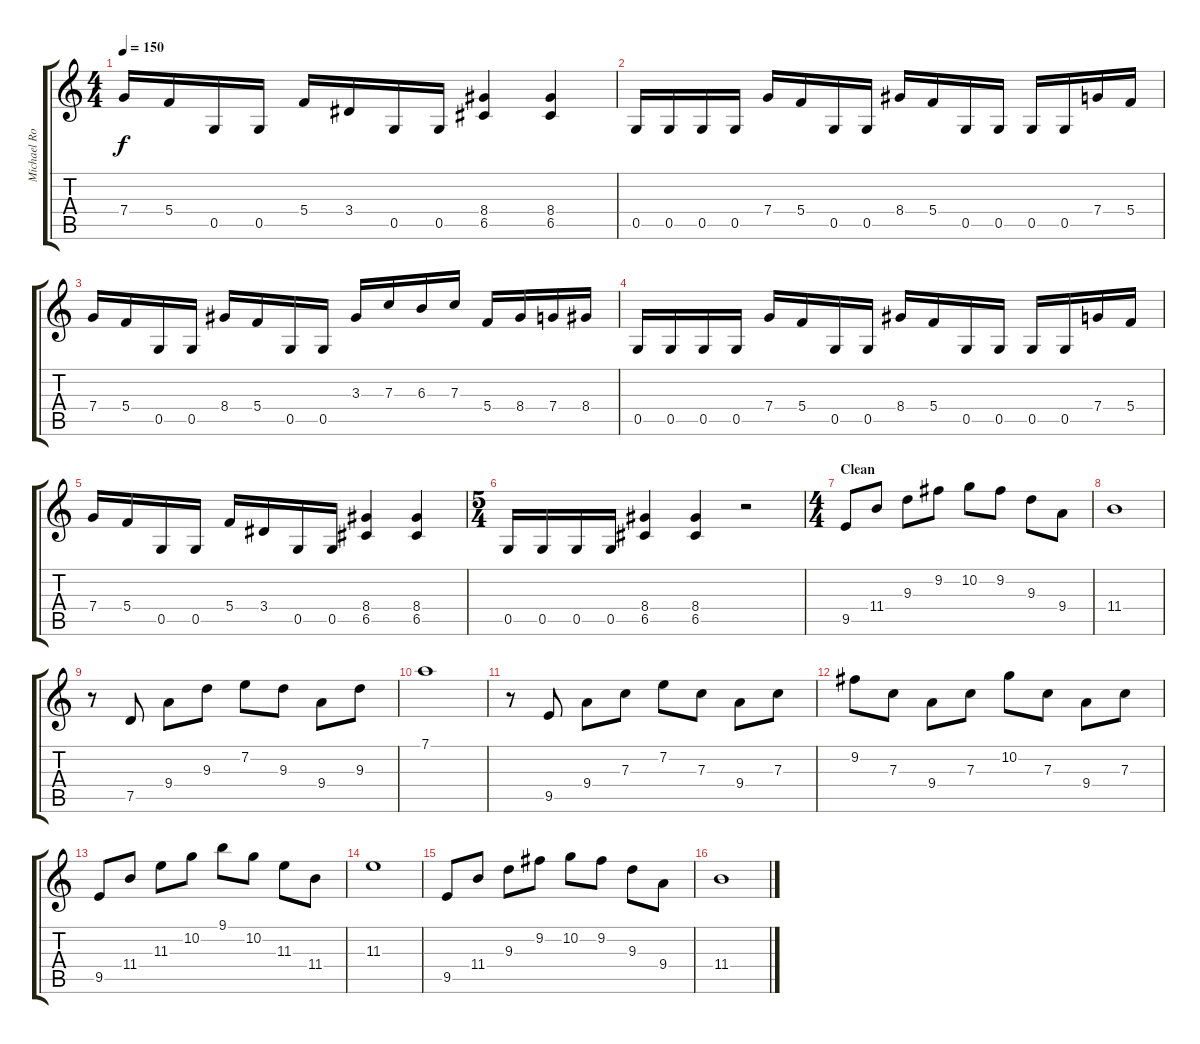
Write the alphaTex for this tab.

\track ("Michael Romeo" "Michael Ro") {instrument distortionguitar}
\staff {score tabs}
\tuning (D4 A3 F3 C3 G2 D2) {hide}
\ts (4 4)
\tempo 150
\clef g2
\ks c
7.4.16{dy f} 5.4.16 0.5.16 0.5.16 5.4.16 3.4.16 0.5.16 0.5.16 (8.4 6.5).4 (8.4 6.5).4 |
0.5.16 0.5.16 0.5.16 0.5.16 7.4.16 5.4.16 0.5.16 0.5.16 8.4.16 5.4.16 0.5.16 0.5.16 0.5.16 0.5.16 7.4.16 5.4.16 |
7.4.16 5.4.16 0.5.16 0.5.16 8.4.16 5.4.16 0.5.16 0.5.16 3.3.16 7.3.16 6.3.16 7.3.16 5.4.16 8.4.16 7.4.16 8.4.16 |
0.5.16 0.5.16 0.5.16 0.5.16 7.4.16 5.4.16 0.5.16 0.5.16 8.4.16 5.4.16 0.5.16 0.5.16 0.5.16 0.5.16 7.4.16 5.4.16 |
7.4.16 5.4.16 0.5.16 0.5.16 5.4.16 3.4.16 0.5.16 0.5.16 (8.4 6.5).4 (8.4 6.5).4 |
\ts (5 4)
0.5.16 0.5.16 0.5.16 0.5.16 (8.4 6.5).4 (8.4 6.5).4 r.2 |
\ts (4 4)
\section ("" "Clean")
9.5.8{instrument electricguitarclean} 11.4.8 9.3.8 9.2.8 10.2.8 9.2.8 9.3.8 9.4.8 |
11.4.1 |
r.8 7.5.8{instrument electricguitarclean} 9.4.8 9.3.8 7.2.8 9.3.8 9.4.8 9.3.8 |
7.1.1 |
r.8 9.5.8{instrument electricguitarclean} 9.4.8 7.3.8 7.2.8 7.3.8 9.4.8 7.3.8 |
9.2.8{instrument electricguitarclean} 7.3.8 9.4.8 7.3.8 10.2.8 7.3.8 9.4.8 7.3.8 |
9.5.8{instrument electricguitarclean} 11.4.8 11.3.8 10.2.8 9.1.8 10.2.8 11.3.8 11.4.8 |
11.3.1 |
9.5.8{instrument electricguitarclean} 11.4.8 9.3.8 9.2.8 10.2.8 9.2.8 9.3.8 9.4.8 |
11.4.1
